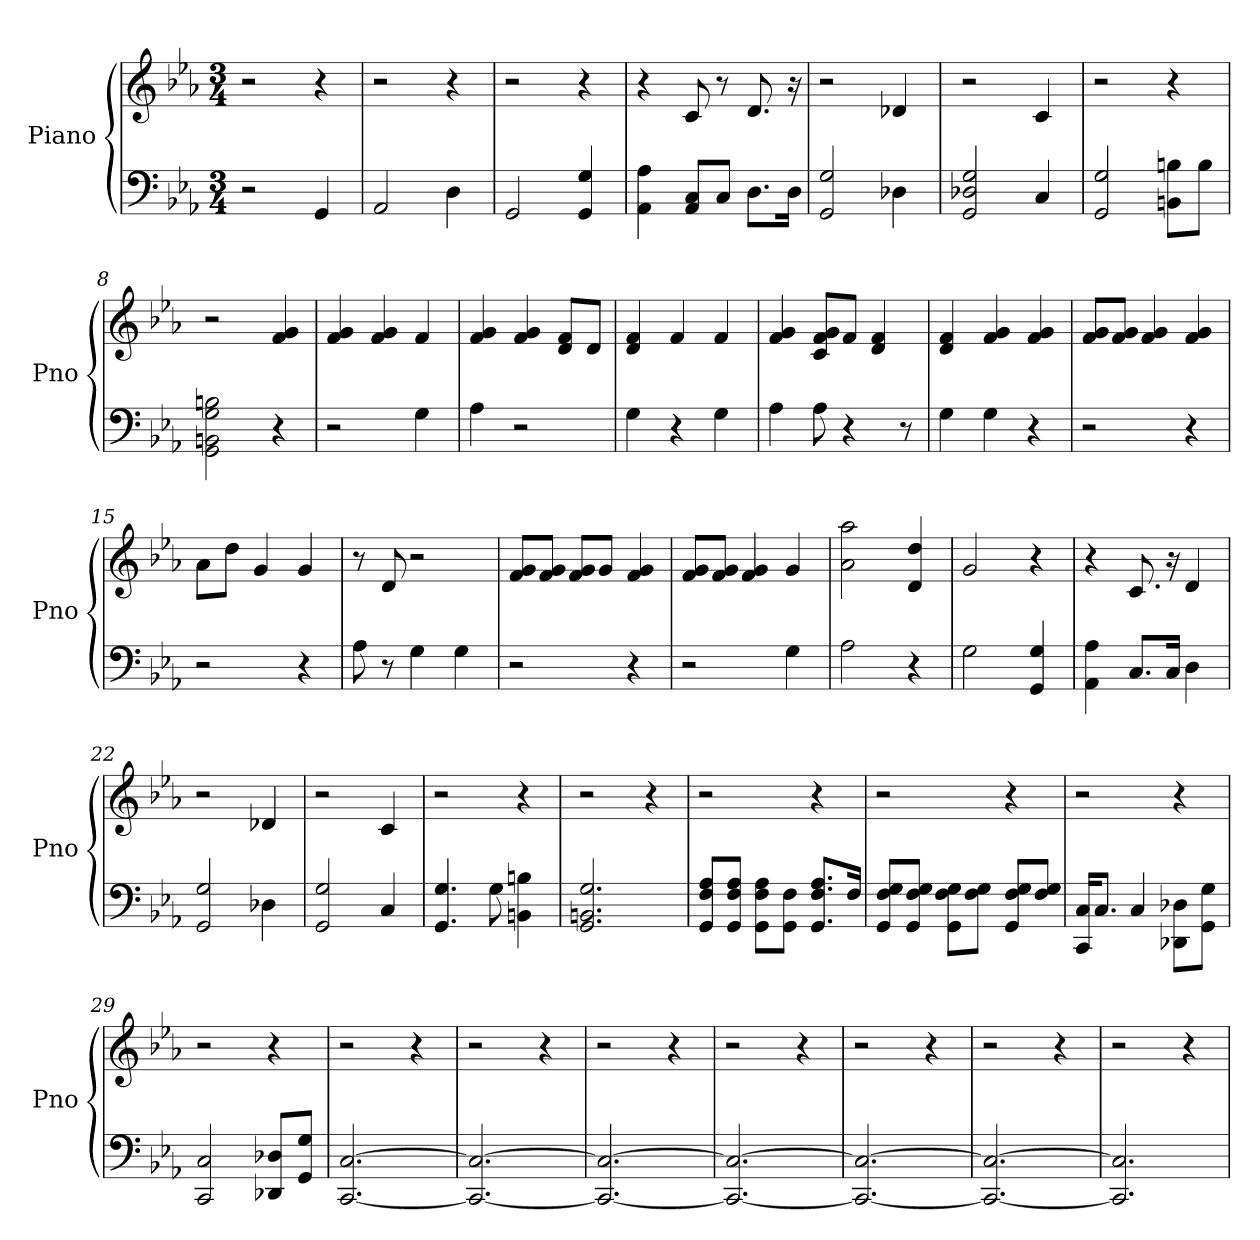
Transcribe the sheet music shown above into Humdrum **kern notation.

**kern	**kern
*part1	*part1
*staff2	*staff1
*I"Piano	*
*I'Pno	*
*clefF4	*clefG2
*k[b-e-a-]	*k[b-e-a-]
*E-:	*E-:
*M3/4	*M3/4
*MM128	*MM128
=1	=1
2r	2r
4GG	4r
=2	=2
2AA-	2r
4D	4r
=3	=3
2GG	2r
4G 4GG	4r
=4	=4
4AA- 4A-	4r
8AA-/ 8C/L	8c
8C/J	8r
8.D\L	8.d
16D\Jk	16r
=5	=5
2G 2GG	2r
4D-	4d-
=6	=6
2GG 2D- 2G	2r
4C	4c
=7	=7
2G 2GG	2r
8B\ 8BB\L	4r
8B\J	.
=8	=8
2G 2BB 2B 2GG	2r
4r	4g 4f
=9	=9
2r	4g 4f
.	4g 4f
4G	4f
=10	=10
4A-	4g 4f
2r	4g 4f
.	8f/ 8d/L
.	8d/J
=11	=11
4G	4f 4d
4r	4f
4G	4f
=12	=12
4A-	4g 4f
8A-	8f/ 8c/ 8g/L
4r	8f/J
.	4f 4d
8r	.
=13	=13
4G	4d 4f
4G	4f 4g
4r	4g 4f
=14	=14
2r	8f/ 8g/L
.	8f/ 8g/J
.	4f 4g
4r	4g 4f
=15	=15
2r	8a-\L
.	8dd\J
.	4g
4r	4g
=16	=16
8A-	8r
8r	8d
4G	2r
4G	.
=17	=17
2r	8f/ 8g/L
.	8g/ 8f/J
.	8f/ 8g/L
.	8g/J
4r	4f 4g
=18	=18
2r	8f/ 8g/L
.	8f/ 8g/J
.	4f 4g
4G	4g
=19	=19
2A-	2aa- 2a-
4r	4dd 4d
=20	=20
2G	2g
4GG 4G	4r
=21	=21
4AA- 4A-	4r
8.C/L	8.c
16C/Jk	16r
4D	4d
=22	=22
2G 2GG	2r
4D-	4d-
=23	=23
2G 2GG	2r
4C	4c
=24	=24
4.G 4.GG	2r
8G	.
4BB 4B	4r
=25	=25
2.GG 2.BB 2.G	2r
.	4r
=26	=26
8GG/ 8A-/ 8F/L	2r
8A-/ 8F/ 8GG/J	.
8F\ 8GG\ 8A-\L	.
8GG\ 8F\J	.
8.GG/ 8.F/ 8.A-/L	4r
16F/Jk	.
=27	=27
8GG/ 8G/ 8F/L	2r
8GG/ 8G/ 8F/J	.
8G\ 8GG\ 8F\L	.
8G\ 8F\J	.
8GG/ 8F/ 8G/L	4r
8G/ 8F/J	.
=28	=28
16C/ 16CC/KL	2r
8.C/J	.
4C	.
8D-\ 8DD-\L	4r
8GG\ 8G\J	.
=29	=29
2C 2CC	2r
8D-/ 8DD-/L	4r
8G/ 8GG/J	.
=30	=30
[2.C [2.CC	2r
.	4r
=31	=31
2.C_ 2.CC_	2r
.	4r
=32	=32
2.C_ 2.CC_	2r
.	4r
=33	=33
2.C_ 2.CC_	2r
.	4r
=34	=34
2.C_ 2.CC_	2r
.	4r
=35	=35
2.C_ 2.CC_	2r
.	4r
=36	=36
2.C] 2.CC]	2r
.	4r
=	=
*-	*-
